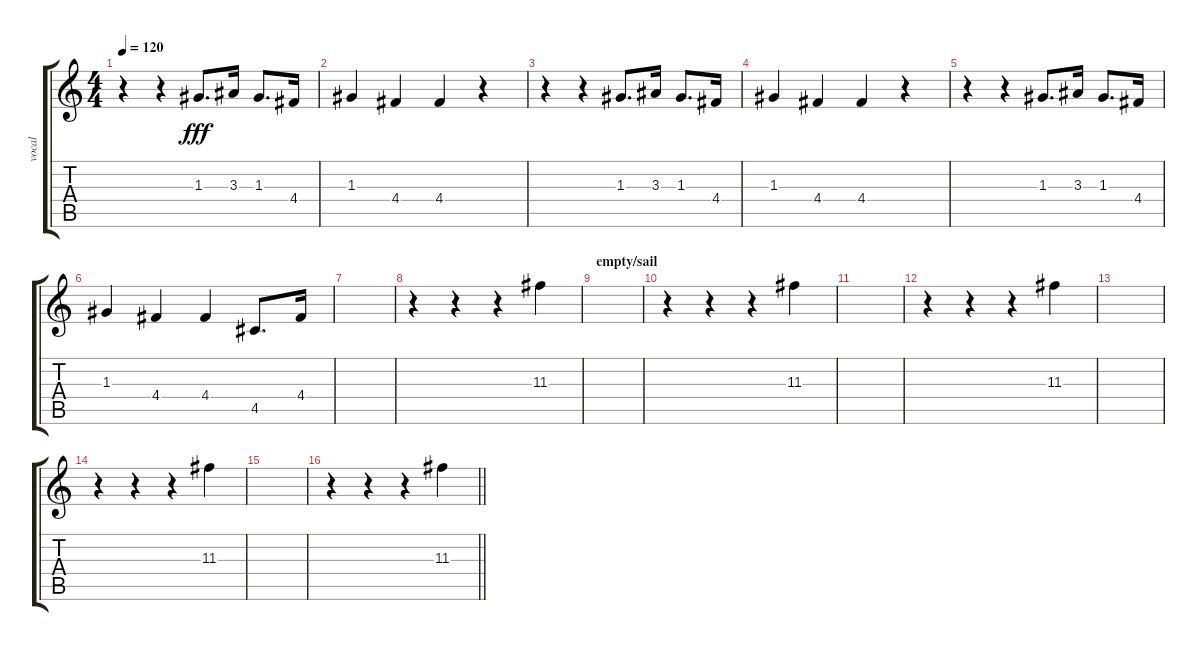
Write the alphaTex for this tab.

\track ("vocal" "vocal") {instrument electricguitarmuted}
\staff {score tabs}
\tuning (E4 B3 G3 D3 A2 E2) {hide}
\ts (4 4)
\tempo 120
\clef g2
\ks c
r.4{dy fff} r.4 1.3.8{d} 3.3.16 1.3.8{d} 4.4.16 |
1.3.4 4.4.4 4.4.4 r.4 |
r.4 r.4 1.3.8{d} 3.3.16 1.3.8{d} 4.4.16 |
1.3.4 4.4.4 4.4.4 r.4 |
r.4 r.4 1.3.8{d} 3.3.16 1.3.8{d} 4.4.16 |
1.3.4 4.4.4 4.4.4 4.5.8{d} 4.4.16 |
|
r.4 r.4 r.4 11.3.4 |
\section ("" "empty/sail")
|
r.4 r.4 r.4 11.3.4 |
|
r.4 r.4 r.4 11.3.4 |
|
r.4 r.4 r.4 11.3.4 |
|
\barLineRight lightlight
r.4 r.4 r.4 11.3.4
